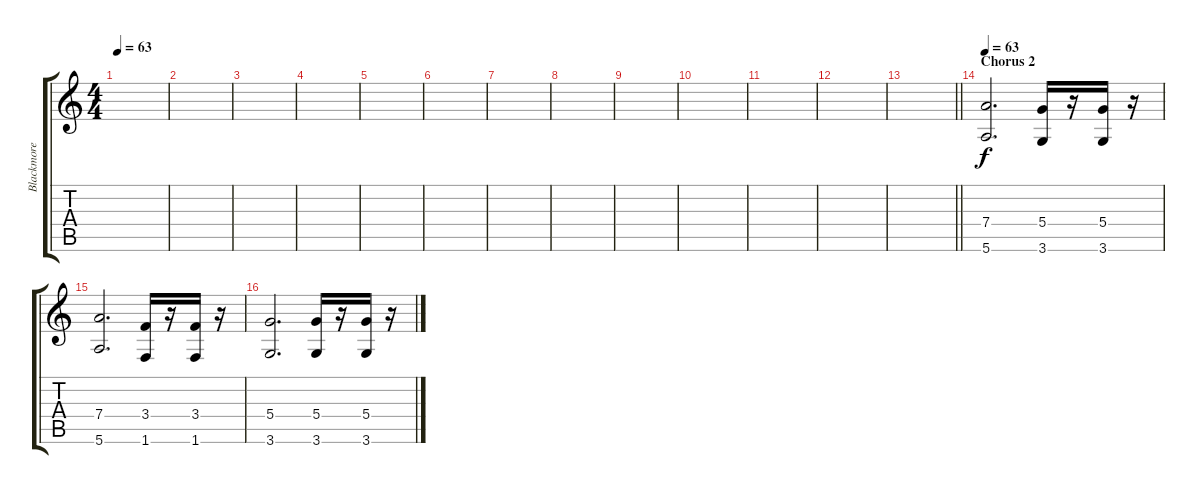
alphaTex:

\track ("Blackmore" "Blackmore") {instrument overdrivenguitar}
\staff {score tabs}
\tuning (E4 B3 G3 D3 A2 E2) {hide}
\ts (4 4)
\tempo 63
\clef g2
\ks c
|
|
|
|
|
|
|
|
|
|
|
|
\barLineRight lightlight
|
\section ("" "Chorus 2")
\tempo 63
(7.4 5.6).2{d volume 6} (5.4 3.6).16 r.16 (5.4 3.6).16 r.16 |
(7.4 5.6).2{d} (3.4 1.6).16 r.16 (3.4 1.6).16 r.16 |
(5.4 3.6).2{d} (5.4 3.6).16 r.16 (5.4 3.6).16 r.16
